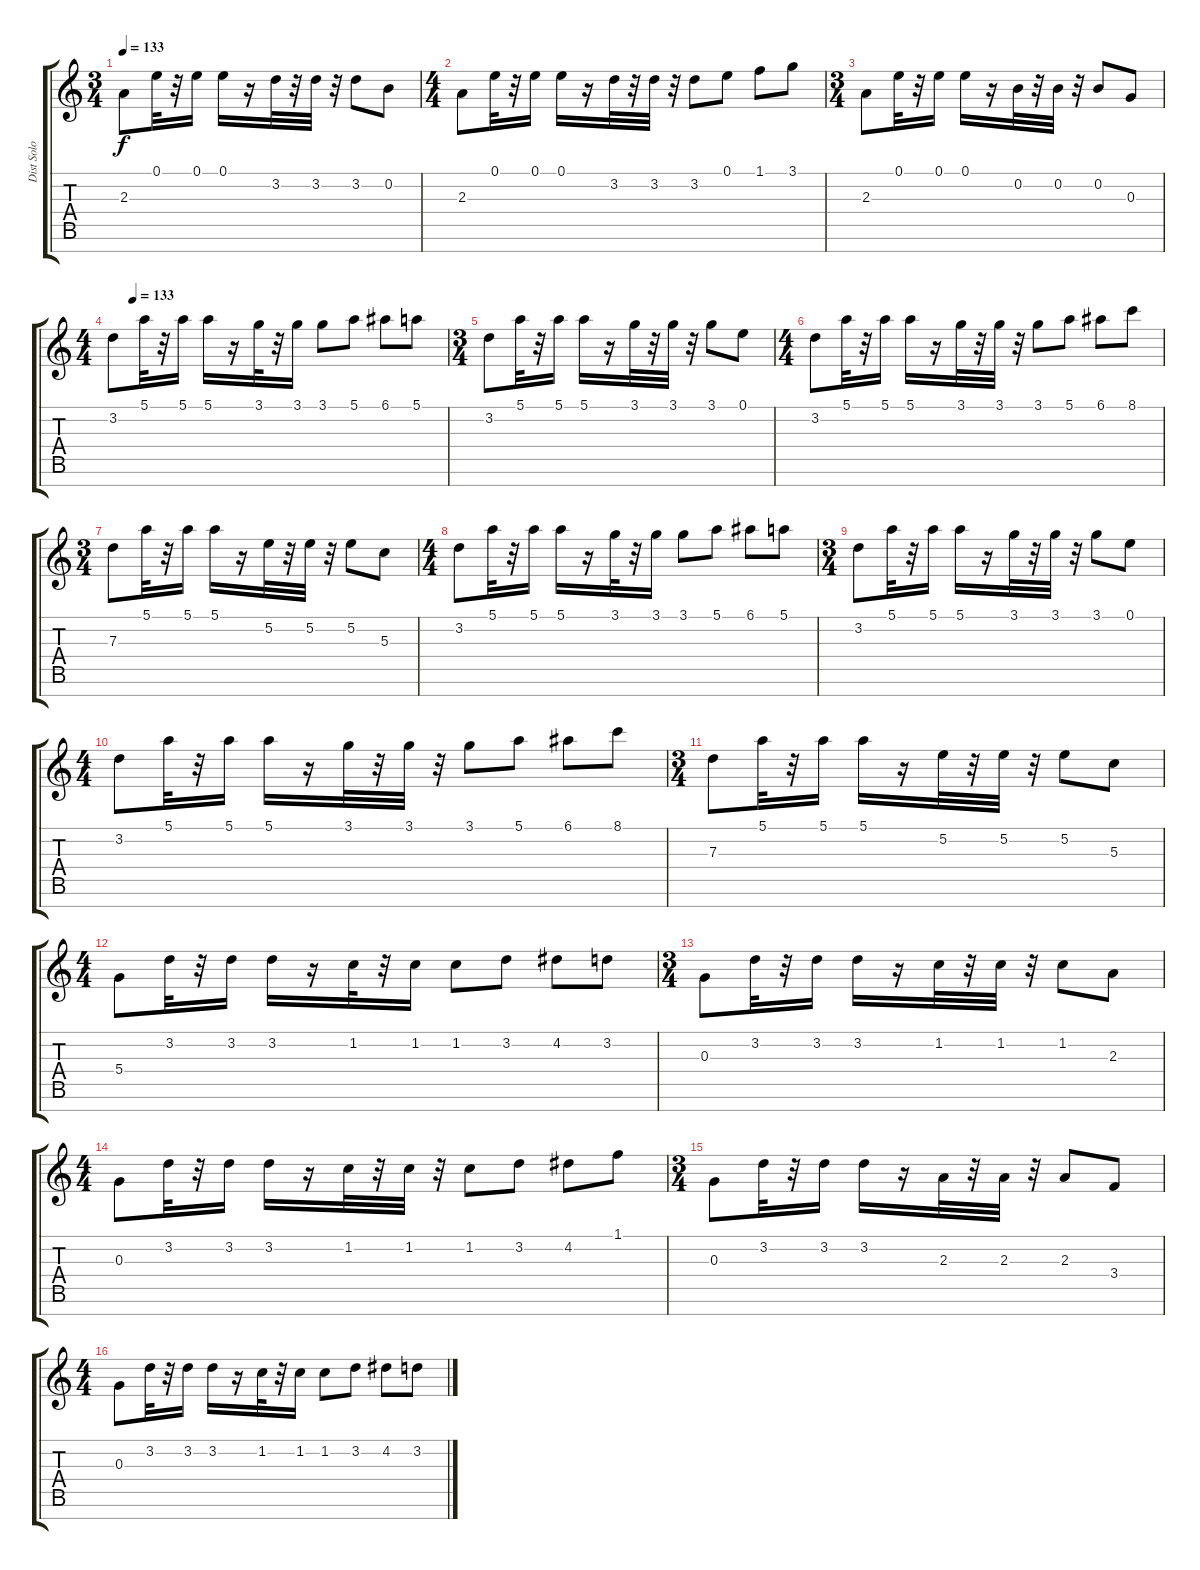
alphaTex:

\track ("Dist Solo Gtr" "Dist Solo ") {instrument overdrivenguitar}
\staff {score tabs}
\tuning (E4 B3 G3 D3 A2 E2 B1) {hide}
\ts (3 4)
\tempo 133
\clef g2
\ks c
2.3.8{dy f} 0.1.32 r.32 0.1.16 0.1.16 r.16 3.2.32 r.32 3.2.32 r.32 3.2.8 0.2.8 |
\ts (4 4)
2.3.8 0.1.32 r.32 0.1.16 0.1.16 r.16 3.2.32 r.32 3.2.32 r.32 3.2.8 0.1.8 1.1.8 3.1.8 |
\ts (3 4)
2.3.8 0.1.32 r.32 0.1.16 0.1.16 r.16 0.2.32 r.32 0.2.32 r.32 0.2.8 0.3.8 |
\ts (4 4)
\tempo (133 0.0625)
3.2.8{balance 4} 5.1.32 r.32 5.1.16 5.1.16 r.16 3.1.32 r.32 3.1.16 3.1.8 5.1.8 6.1.8 5.1.8 |
\ts (3 4)
3.2.8 5.1.32 r.32 5.1.16 5.1.16 r.16 3.1.32 r.32 3.1.32 r.32 3.1.8 0.1.8 |
\ts (4 4)
3.2.8 5.1.32 r.32 5.1.16 5.1.16 r.16 3.1.32 r.32 3.1.32 r.32 3.1.8 5.1.8 6.1.8 8.1.8 |
\ts (3 4)
7.3.8 5.1.32 r.32 5.1.16 5.1.16 r.16 5.2.32 r.32 5.2.32 r.32 5.2.8 5.3.8 |
\ts (4 4)
3.2.8{balance 12} 5.1.32 r.32 5.1.16 5.1.16 r.16 3.1.32 r.32 3.1.16 3.1.8 5.1.8 6.1.8 5.1.8 |
\ts (3 4)
3.2.8 5.1.32 r.32 5.1.16 5.1.16 r.16 3.1.32 r.32 3.1.32 r.32 3.1.8 0.1.8 |
\ts (4 4)
3.2.8 5.1.32 r.32 5.1.16 5.1.16 r.16 3.1.32 r.32 3.1.32 r.32 3.1.8 5.1.8 6.1.8 8.1.8 |
\ts (3 4)
7.3.8 5.1.32 r.32 5.1.16 5.1.16 r.16 5.2.32 r.32 5.2.32 r.32 5.2.8 5.3.8 |
\ts (4 4)
5.4.8{balance 4} 3.2.32 r.32 3.2.16 3.2.16 r.16 1.2.32 r.32 1.2.16 1.2.8 3.2.8 4.2.8 3.2.8 |
\ts (3 4)
0.3.8 3.2.32 r.32 3.2.16 3.2.16 r.16 1.2.32 r.32 1.2.32 r.32 1.2.8 2.3.8 |
\ts (4 4)
0.3.8 3.2.32 r.32 3.2.16 3.2.16 r.16 1.2.32 r.32 1.2.32 r.32 1.2.8 3.2.8 4.2.8 1.1.8 |
\ts (3 4)
0.3.8 3.2.32 r.32 3.2.16 3.2.16 r.16 2.3.32 r.32 2.3.32 r.32 2.3.8 3.4.8 |
\ts (4 4)
0.3.8{balance 12} 3.2.32 r.32 3.2.16 3.2.16 r.16 1.2.32 r.32 1.2.16 1.2.8 3.2.8 4.2.8 3.2.8
